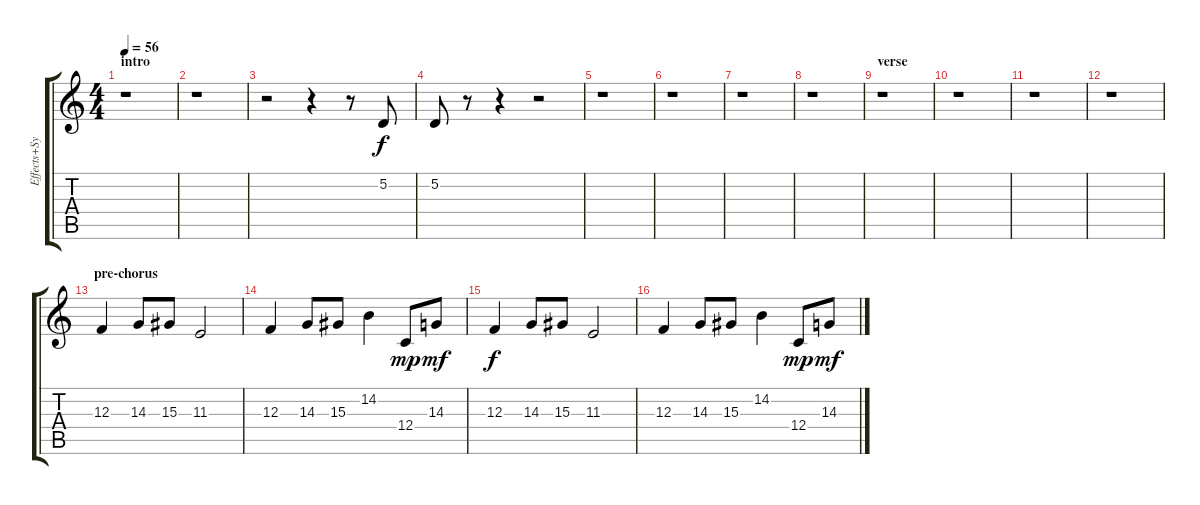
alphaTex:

\track ("Effects+Synth" "Effects+Sy") {instrument reversecymbal}
\staff {score tabs}
\tuning (D4 A3 F3 C3 G2 D2) {hide}
\ts (4 4)
\section ("" "intro")
\tempo 56
\clef g2
\ks c
r.1{dy f instrument reversecymbal} |
r.1 |
r.2 r.4 r.8 5.2.8 |
5.2.8 r.8 r.4 r.2 |
r.1 |
r.1 |
r.1 |
r.1 |
\section ("" "verse")
r.1 |
r.1 |
r.1 |
r.1 |
\section ("" "pre-chorus")
12.3.4{volume 9 balance 12 instrument electricpiano1} 14.3.8 15.3.8 11.3.2 |
12.3.4 14.3.8 15.3.8 14.2.4 12.4.8{dy mp} 14.3.8{dy mf} |
12.3.4{dy f} 14.3.8 15.3.8 11.3.2 |
12.3.4 14.3.8 15.3.8 14.2.4 12.4.8{dy mp} 14.3.8{dy mf}
